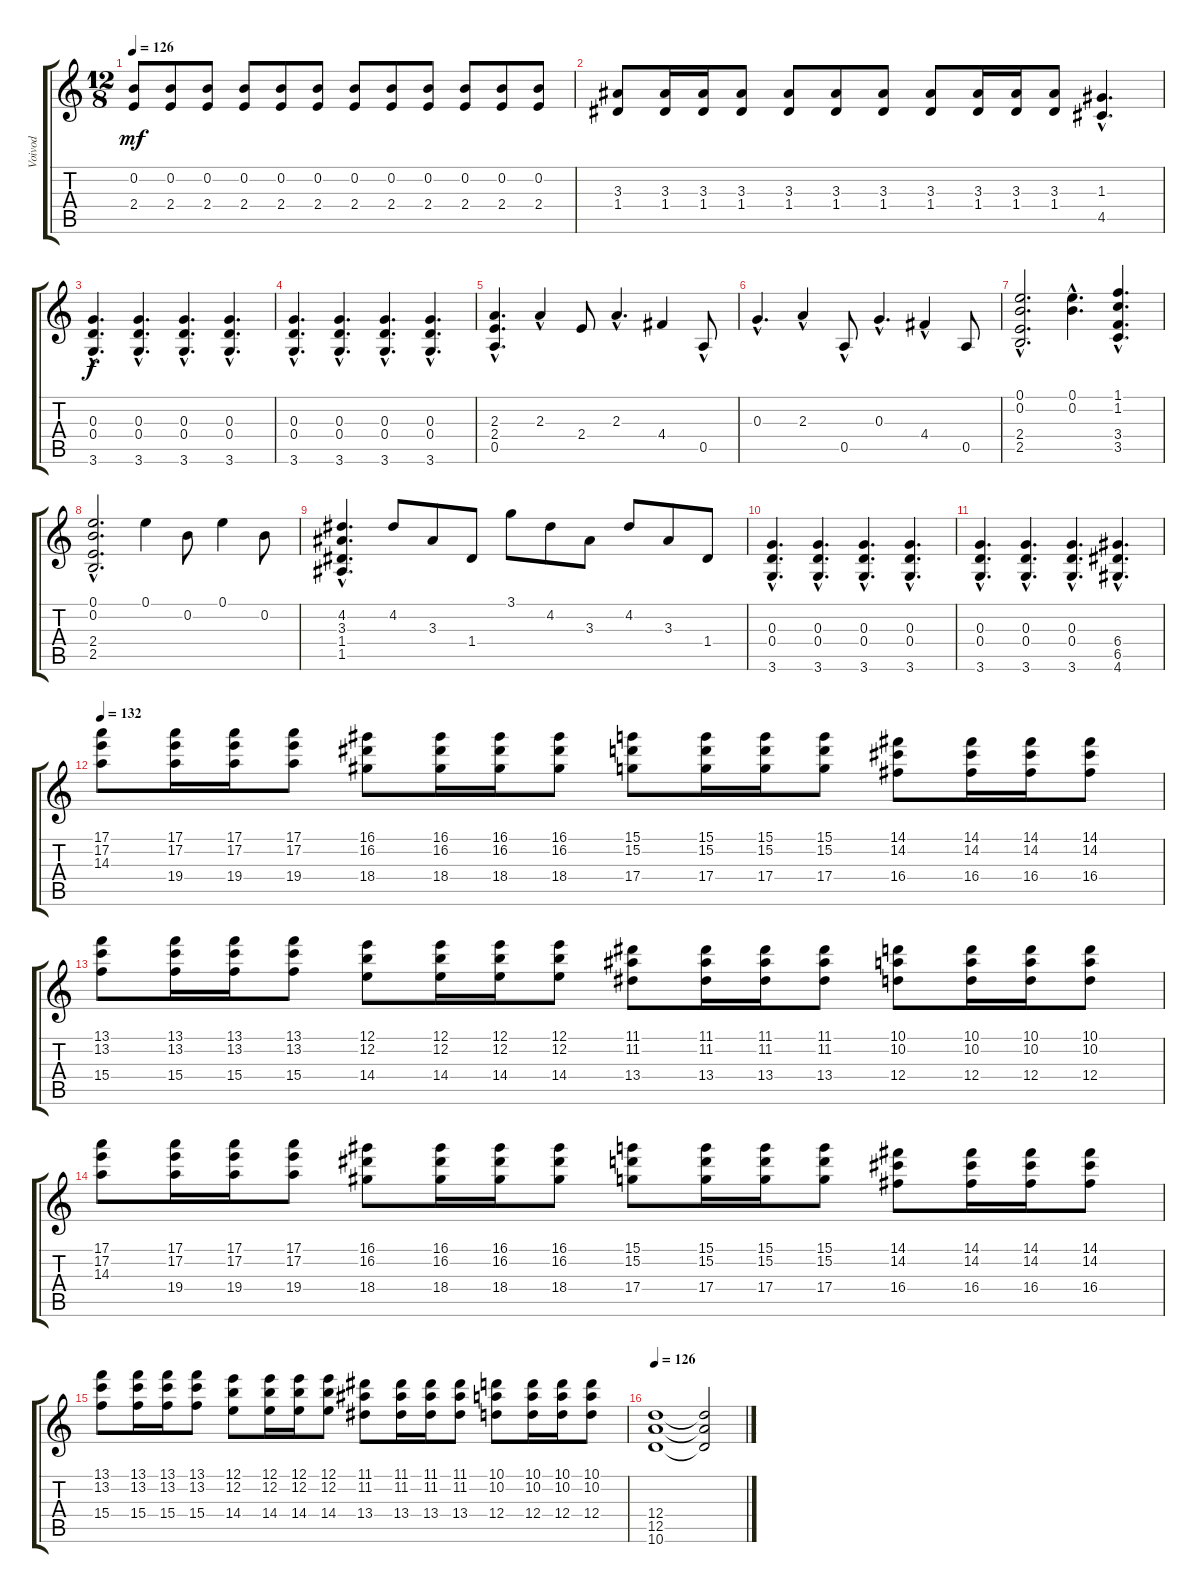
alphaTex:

\track ("Voivod" "Voivod") {instrument distortionguitar}
\staff {score tabs}
\tuning (E4 B3 G3 D3 A2 E2) {hide}
\ts (12 8)
\tempo 126
\clef g2
\ks c
(0.2 2.4).8{dy mf} (0.2 2.4).8 (0.2 2.4).8 (0.2 2.4).8 (0.2 2.4).8 (0.2 2.4).8 (0.2 2.4).8 (0.2 2.4).8 (0.2 2.4).8 (0.2 2.4).8 (0.2 2.4).8 (0.2 2.4).8 |
(3.3 1.4).8 (3.3 1.4).16 (3.3 1.4).16 (3.3 1.4).8 (3.3 1.4).8 (3.3 1.4).8 (3.3 1.4).8 (3.3 1.4).8 (3.3 1.4).16 (3.3 1.4).16 (3.3 1.4).8 (1.3{hac} 4.5{hac}).4{d} |
(0.3{hac} 0.4{hac} 3.6{hac}).4{d dy f} (0.3{hac} 0.4{hac} 3.6{hac}).4{d} (0.3{hac} 0.4{hac} 3.6{hac}).4{d} (0.3{hac} 0.4{hac} 3.6{hac}).4{d} |
(0.3{hac} 0.4{hac} 3.6{hac}).4{d} (0.3{hac} 0.4{hac} 3.6{hac}).4{d} (0.3{hac} 0.4{hac} 3.6{hac}).4{d} (0.3{hac} 0.4{hac} 3.6{hac}).4{d} |
(2.3{hac} 2.4 0.5).4{d} 2.3{hac}.4 2.4.8 2.3{hac}.4{d} 4.4.4 0.5{hac}.8 |
0.3{hac}.4{d} 2.3{hac}.4 0.5{hac}.8 0.3{hac}.4{d} 4.4{hac}.4 0.5.8 |
(0.1{hac} 0.2{hac} 2.4{hac} 2.5{hac}).2{d} (0.1{hac} 0.2{hac}).4{d} (1.1{hac} 1.2{hac} 3.4{hac} 3.5{hac}).4{d} |
(0.1{hac} 0.2{hac} 2.4{hac} 2.5{hac}).2{d} 0.1.4 0.2.8 0.1.4 0.2.8 |
(4.2{hac} 3.3{hac} 1.4{hac} 1.5{hac}).4{d} 4.2.8 3.3.8 1.4.8 3.1.8 4.2.8 3.3.8 4.2.8 3.3.8 1.4.8 |
(0.3{hac} 0.4{hac} 3.6{hac}).4{d} (0.3{hac} 0.4{hac} 3.6{hac}).4{d} (0.3{hac} 0.4{hac} 3.6{hac}).4{d} (0.3{hac} 0.4{hac} 3.6{hac}).4{d} |
(0.3{hac} 0.4{hac} 3.6{hac}).4{d} (0.3{hac} 0.4{hac} 3.6{hac}).4{d} (0.3{hac} 0.4{hac} 3.6{hac}).4{d} (6.4{hac} 6.5{hac} 4.6{hac}).4{d} |
\tempo 132
(17.1 17.2 14.3).8 (17.1 17.2 19.4).16 (17.1 17.2 19.4).16 (17.1 17.2 19.4).8 (16.1 16.2 18.4).8 (16.1 16.2 18.4).16 (16.1 16.2 18.4).16 (16.1 16.2 18.4).8 (15.1 15.2 17.4).8 (15.1 15.2 17.4).16 (15.1 15.2 17.4).16 (15.1 15.2 17.4).8 (14.1 14.2 16.4).8 (14.1 14.2 16.4).16 (14.1 14.2 16.4).16 (14.1 14.2 16.4).8 |
(13.1 13.2 15.4).8 (13.1 13.2 15.4).16 (13.1 13.2 15.4).16 (13.1 13.2 15.4).8 (12.1 12.2 14.4).8 (12.1 12.2 14.4).16 (12.1 12.2 14.4).16 (12.1 12.2 14.4).8 (11.1 11.2 13.4).8 (11.1 11.2 13.4).16 (11.1 11.2 13.4).16 (11.1 11.2 13.4).8 (10.1 10.2 12.4).8 (10.1 10.2 12.4).16 (10.1 10.2 12.4).16 (10.1 10.2 12.4).8 |
(17.1 17.2 14.3).8 (17.1 17.2 19.4).16 (17.1 17.2 19.4).16 (17.1 17.2 19.4).8 (16.1 16.2 18.4).8 (16.1 16.2 18.4).16 (16.1 16.2 18.4).16 (16.1 16.2 18.4).8 (15.1 15.2 17.4).8 (15.1 15.2 17.4).16 (15.1 15.2 17.4).16 (15.1 15.2 17.4).8 (14.1 14.2 16.4).8 (14.1 14.2 16.4).16 (14.1 14.2 16.4).16 (14.1 14.2 16.4).8 |
(13.1 13.2 15.4).8 (13.1 13.2 15.4).16 (13.1 13.2 15.4).16 (13.1 13.2 15.4).8 (12.1 12.2 14.4).8 (12.1 12.2 14.4).16 (12.1 12.2 14.4).16 (12.1 12.2 14.4).8 (11.1 11.2 13.4).8 (11.1 11.2 13.4).16 (11.1 11.2 13.4).16 (11.1 11.2 13.4).8 (10.1 10.2 12.4).8 (10.1 10.2 12.4).16 (10.1 10.2 12.4).16 (10.1 10.2 12.4).8 |
\tempo 126
(12.4 12.5 10.6).1 (12.4{t} 12.5{t} 10.6{t}).2
